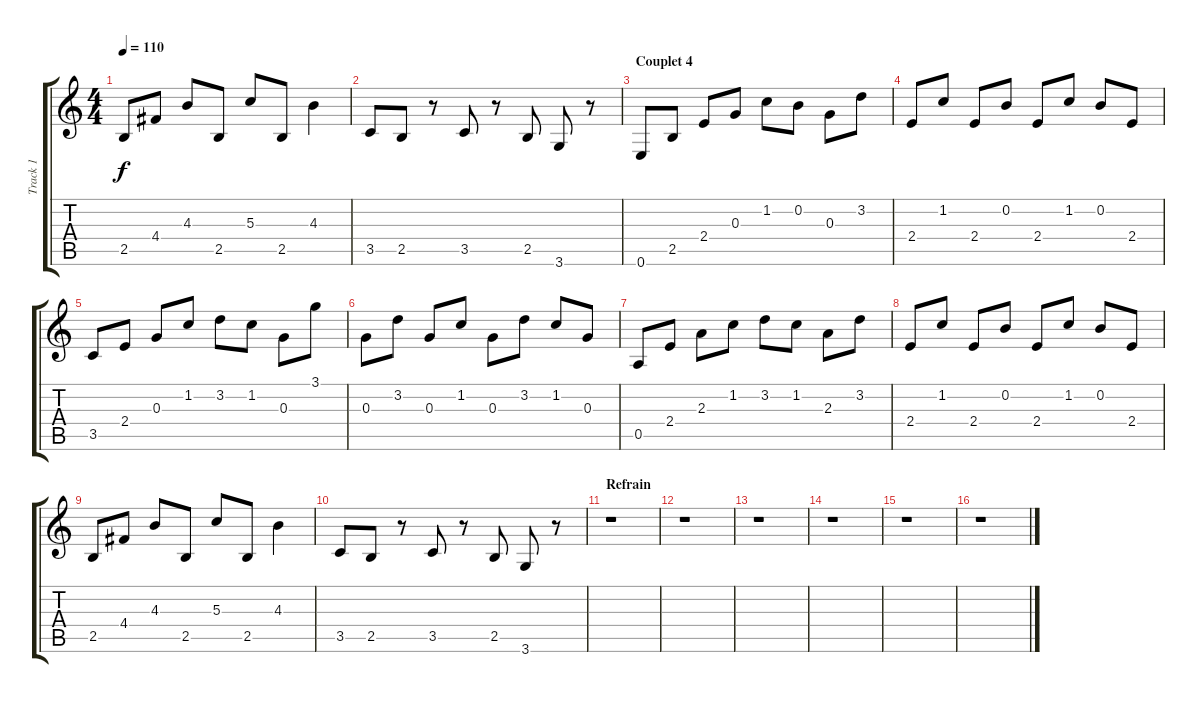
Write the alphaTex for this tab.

\track ("Track 1" "Track 1") {instrument acousticguitarsteel}
\staff {score tabs}
\tuning (E4 B3 G3 D3 A2 E2) {hide}
\ts (4 4)
\tempo 110
\clef g2
\ks c
2.5.8{dy f} 4.4.8 4.3.8 2.5.8 5.3.8 2.5.8 4.3.4 |
3.5.8 2.5.8 r.8 3.5.8 r.8 2.5.8 3.6.8 r.8 |
\section ("" "Couplet 4")
0.6.8 2.5.8 2.4.8 0.3.8 1.2.8 0.2.8 0.3.8 3.2.8 |
2.4.8 1.2.8 2.4.8 0.2.8 2.4.8 1.2.8 0.2.8 2.4.8 |
3.5.8 2.4.8 0.3.8 1.2.8 3.2.8 1.2.8 0.3.8 3.1.8 |
0.3.8 3.2.8 0.3.8 1.2.8 0.3.8 3.2.8 1.2.8 0.3.8 |
0.5.8 2.4.8 2.3.8 1.2.8 3.2.8 1.2.8 2.3.8 3.2.8 |
2.4.8 1.2.8 2.4.8 0.2.8 2.4.8 1.2.8 0.2.8 2.4.8 |
2.5.8 4.4.8 4.3.8 2.5.8 5.3.8 2.5.8 4.3.4 |
3.5.8 2.5.8 r.8 3.5.8 r.8 2.5.8 3.6.8 r.8 |
\section ("" "Refrain")
r.1 |
r.1 |
r.1 |
r.1 |
r.1 |
r.1
